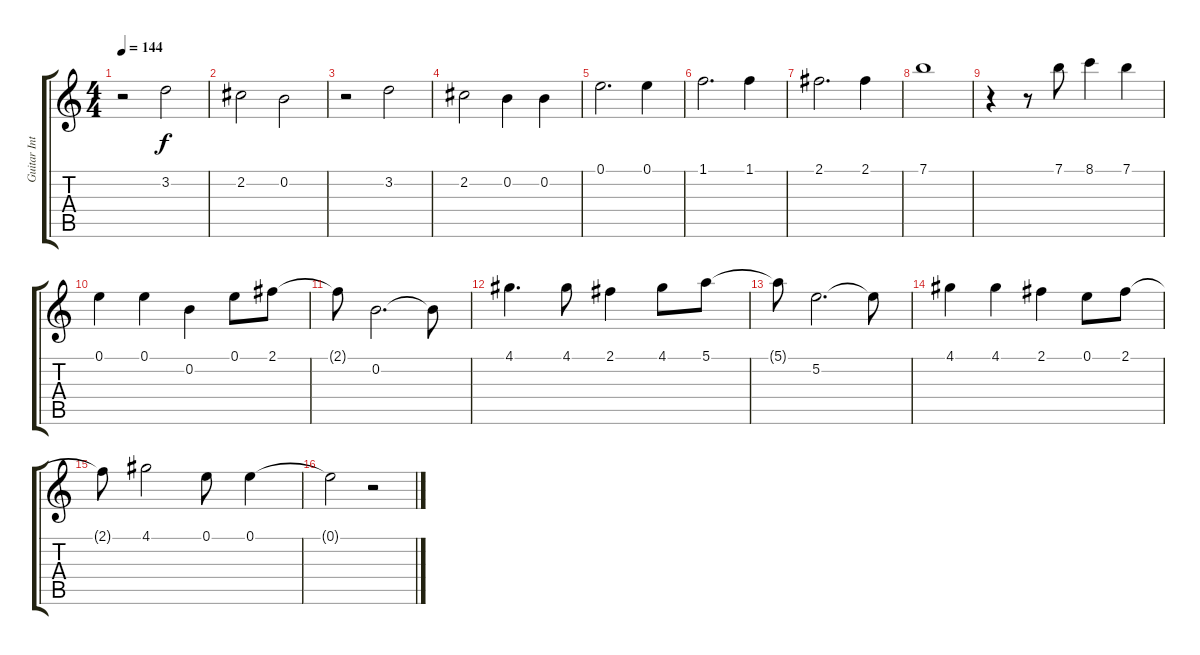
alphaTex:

\track ("Guitar Intro" "Guitar Int") {instrument distortionguitar}
\staff {score tabs}
\tuning (E4 B3 G3 D3 A2 E2) {hide}
\ts (4 4)
\tempo 144
\clef g2
\ks c
r.2{dy f} 3.2.2 |
2.2.2 0.2.2 |
r.2 3.2.2 |
2.2.2 0.2.4 0.2.4 |
0.1.2{d} 0.1.4 |
1.1.2{d} 1.1.4 |
2.1.2{d} 2.1.4 |
7.1.1 |
r.4 r.8 7.1.8 8.1.4 7.1.4 |
0.1.4 0.1.4 0.2.4 0.1.8 2.1.8 |
2.1{t}.8 0.2.2{d} 0.2{t}.8 |
4.1.4{d} 4.1.8 2.1.4 4.1.8 5.1.8 |
5.1{t}.8 5.2.2{d} 5.2{t}.8 |
4.1.4 4.1.4 2.1.4 0.1.8 2.1.8 |
2.1{t}.8 4.1.2 0.1.8 0.1.4 |
0.1{t}.2 r.2
